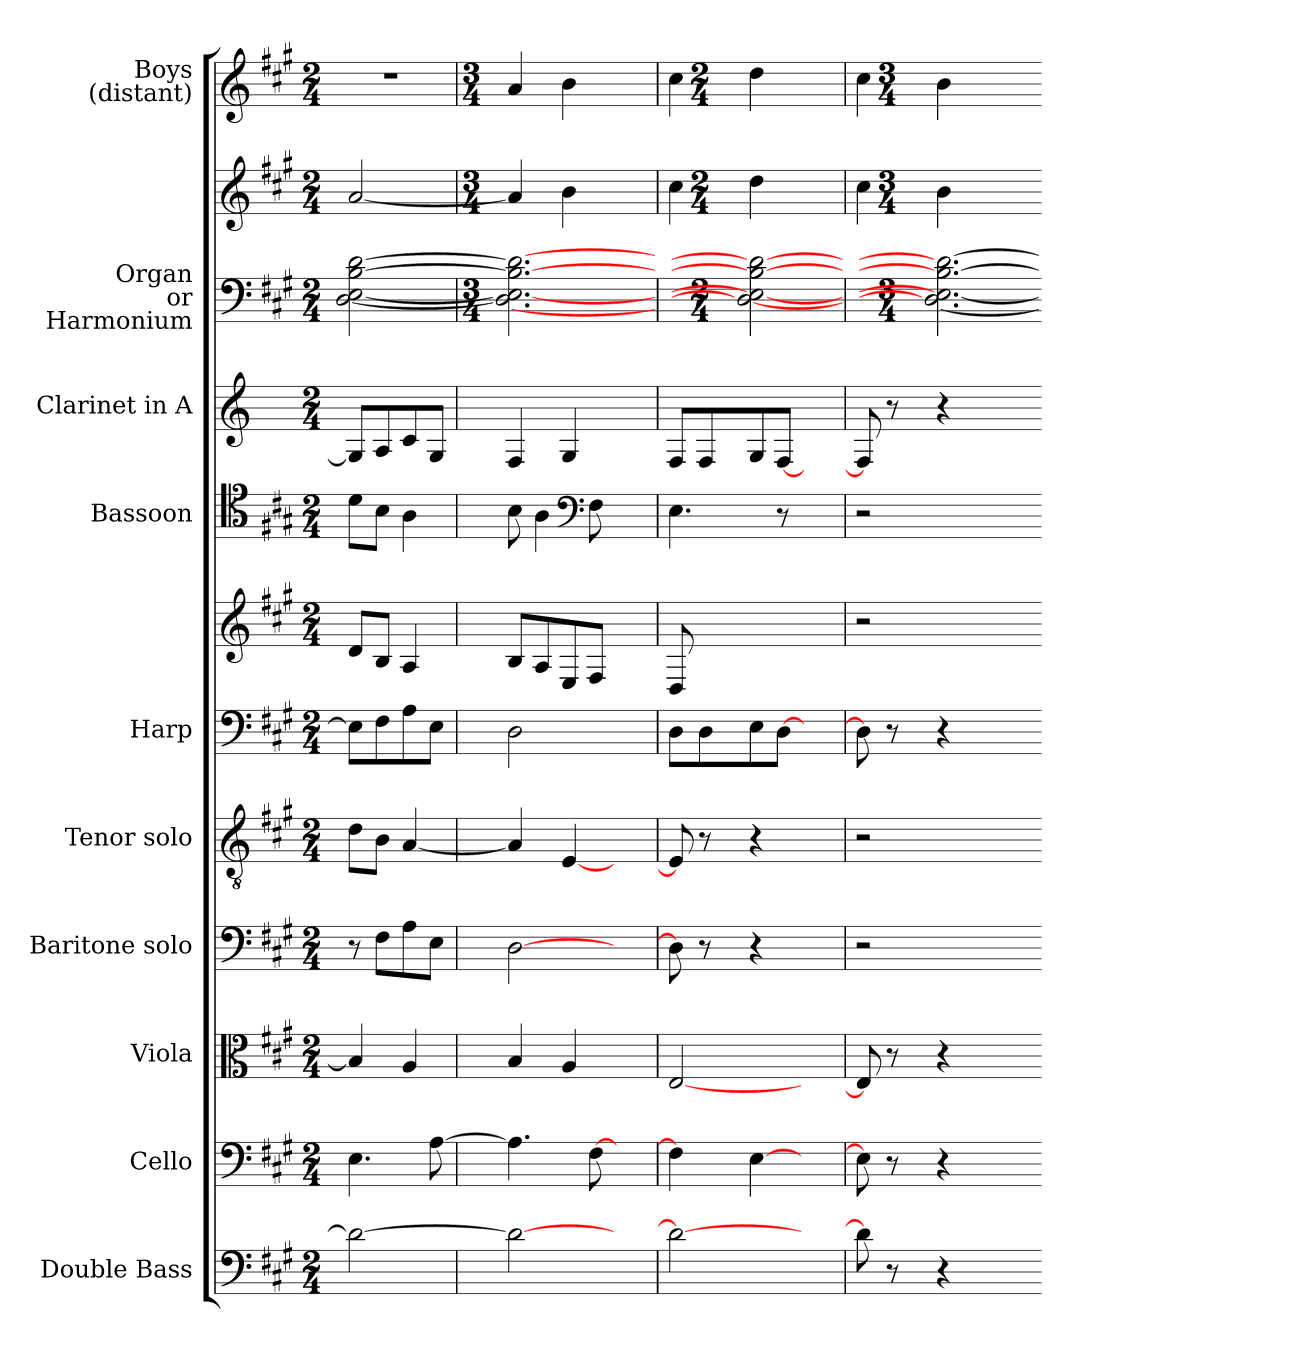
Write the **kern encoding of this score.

**kern	**kern	**kern	**kern	**kern	**kern	**kern	**kern	**kern	**kern	**kern	**kern
*part10	*part9	*part8	*part7	*part6	*part5	*part5	*part4	*part3	*part2	*part2	*part1
*staff12	*staff11	*staff10	*staff9	*staff8	*staff7	*staff6	*staff5	*staff4	*staff3	*staff2	*staff1
*I"Double Bass	*I"Cello	*I"Viola	*I"Baritone solo	*I"Tenor solo	*I"Harp	*	*I"Bassoon	*I"Clarinet in A	*I"Organ\nor\nHarmonium	*	*I"Boys\n(distant)
*I'D.B.	*	*I'Vla.	*I'Bar.\nsolo	*I'T. solo	*I'Hp.	*	*I'Bsn.	*	*I'Organ	*	*I'Boys
*clefF4	*clefF4	*clefC3	*clefF4	*clefGv2	*clefF4	*clefG2	*clefC4	*clefG2	*clefF4	*clefG2	*clefG2
*	*	*	*	*	*	*	*	*ITrd2c3	*	*	*
*k[f#c#g#]	*k[f#c#g#]	*k[f#c#g#]	*k[f#c#g#]	*k[f#c#g#]	*k[f#c#g#]	*k[f#c#g#]	*k[f#c#g#]	*k[f#c#g#]	*k[f#c#g#]	*k[f#c#g#]	*k[f#c#g#]
*A:	*A:	*A:	*A:	*A:	*A:	*A:	*A:	*A:	*A:	*A:	*A:
*M2/4	*M2/4	*M2/4	*M2/4	*M2/4	*M2/4	*M2/4	*M2/4	*M2/4	*M2/4	*M2/4	*M2/4
=1	=1	=1	=1	=1	=1	=1	=1	=1	=1	=1	=1
2d_	4.E	4B]	8r	8dL	8EL]	8dL	8dL	8EL]	[2D [2E [2B [2d	[2a	2r
.	.	.	8F#L	8BJ	8F#	8BJ	8BJ	8F#	.	.	.
.	.	4A	8A	[4A	8A\	4A/	4A	8A	.	.	.
.	[8A	.	8EJ	.	8E\J	.	.	8EJ	.	.	.
=2	=2	=2	=2	=2	=2	=2	=2	=2	=2	=2	=2
*	*	*	*	*	*	*	*	*	*M3/4	*M3/4	*M3/4
2d_	4.A]	4B	[2D	4A]	2D\	8B/L	8B	4D	2.D_ 2.E_ 2.B_ 2.d_	4a]	4a
.	.	.	.	.	.	8A/	4A	.	.	.	.
.	.	4A	.	[4E	.	8E/	.	4E	.	4b	4b
*	*	*	*	*	*	*	*clefF4	*	*	*	*
.	[8F#	.	.	.	.	8F#/J	8F#	.	.	.	.
4ryy	4ryy	4ryy	4ryy	4ryy	4ryy	4ryy	4ryy	4ryy	.	4ryy	4ryy
=3	=3	=3	=3	=3	=3	=3	=3	=3	=3	=3	=3
2d_	4F#]	[2E	8D]	8E]	8D\L	8D/	4.E	8DL	4ryy	4cc#	4cc#
.	.	.	8r	8r	8D	8ryy	.	8D	.	.	.
*	*	*	*	*	*	*	*	*	*M2/4	*M2/4	*M2/4
.	[4E	.	4r	4r	8E	4ryy	.	8E	2D_ 2E_ 2B_ 2d_	4dd	4dd
.	.	.	.	.	[8DJ	.	8r	[8DJ	.	.	.
4ryy	4ryy	4ryy	4ryy	4ryy	4ryy	4ryy	4ryy	4ryy	.	4ryy	4ryy
=4	=4	=4	=4	=4	=4	=4	=4	=4	=4	=4	=4
8d]	8E]	8E]	2r	2r	8D]	2r	2r	8D]	4ryy	4cc#	4cc#
8r	8r	8r	.	.	8r	.	.	8r	.	.	.
*	*	*	*	*	*	*	*	*	*M3/4	*M3/4	*M3/4
4r	4r	4r	.	.	4r	.	.	4r	2.D_ 2.E_ 2.B_ 2.d_	4b	4b
2ryy	2ryy	2ryy	2ryy	2ryy	2ryy	2ryy	2ryy	2ryy	.	2ryy	2ryy
=-	=-	=-	=-	=-	=-	=-	=-	=-	=-	=-	=-
*-	*-	*-	*-	*-	*-	*-	*-	*-	*-	*-	*-
